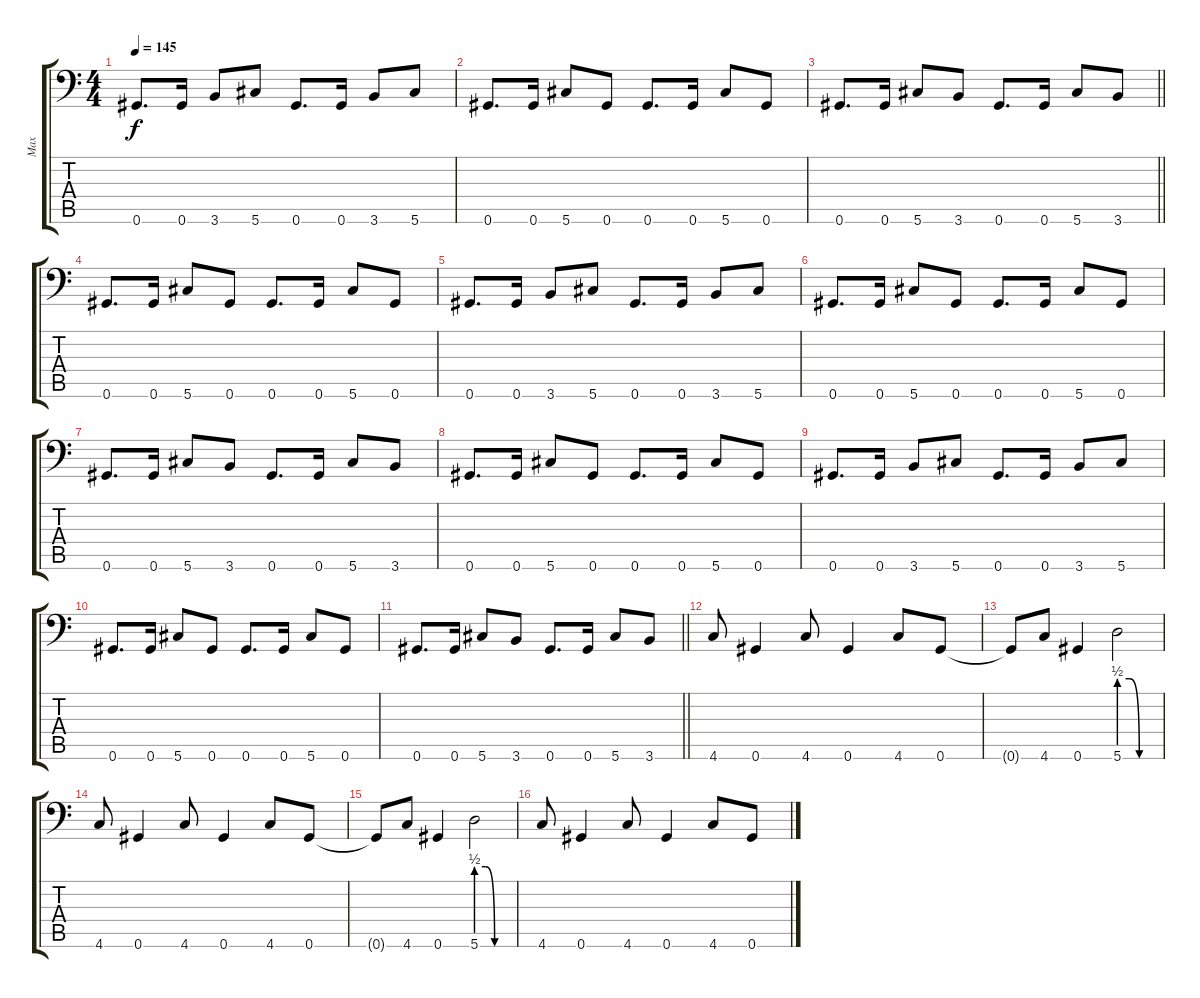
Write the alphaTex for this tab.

\track ("Max" "Max") {instrument distortionguitar}
\staff {score tabs}
\tuning (Bb3 F3 Db3 Ab2 Eb2 Ab1) {hide}
\ts (4 4)
\tempo 145
\clef f4
\ks c
0.6.8{d dy f} 0.6.16 3.6.8 5.6.8 0.6.8{d} 0.6.16 3.6.8 5.6.8 |
0.6.8{d} 0.6.16 5.6.8 0.6.8 0.6.8{d} 0.6.16 5.6.8 0.6.8 |
\barLineRight lightlight
0.6.8{d} 0.6.16 5.6.8 3.6.8 0.6.8{d} 0.6.16 5.6.8 3.6.8 |
\section ("" "")
0.6.8{d} 0.6.16 5.6.8 0.6.8 0.6.8{d} 0.6.16 5.6.8 0.6.8 |
0.6.8{d} 0.6.16 3.6.8 5.6.8 0.6.8{d} 0.6.16 3.6.8 5.6.8 |
0.6.8{d} 0.6.16 5.6.8 0.6.8 0.6.8{d} 0.6.16 5.6.8 0.6.8 |
0.6.8{d} 0.6.16 5.6.8 3.6.8 0.6.8{d} 0.6.16 5.6.8 3.6.8 |
0.6.8{d} 0.6.16 5.6.8 0.6.8 0.6.8{d} 0.6.16 5.6.8 0.6.8 |
0.6.8{d} 0.6.16 3.6.8 5.6.8 0.6.8{d} 0.6.16 3.6.8 5.6.8 |
0.6.8{d} 0.6.16 5.6.8 0.6.8 0.6.8{d} 0.6.16 5.6.8 0.6.8 |
\barLineRight lightlight
0.6.8{d} 0.6.16 5.6.8 3.6.8 0.6.8{d} 0.6.16 5.6.8 3.6.8 |
\section ("" "")
4.6.8 0.6.4 4.6.8 0.6.4 4.6.8 0.6.8 |
0.6{t}.8 4.6.8 0.6.4 5.6{be (custom 0 2 15 2 30 0 60 0)}.2 |
4.6.8 0.6.4 4.6.8 0.6.4 4.6.8 0.6.8 |
0.6{t}.8 4.6.8 0.6.4 5.6{be (custom 0 2 15 2 30 0 60 0)}.2 |
4.6.8 0.6.4 4.6.8 0.6.4 4.6.8 0.6.8
